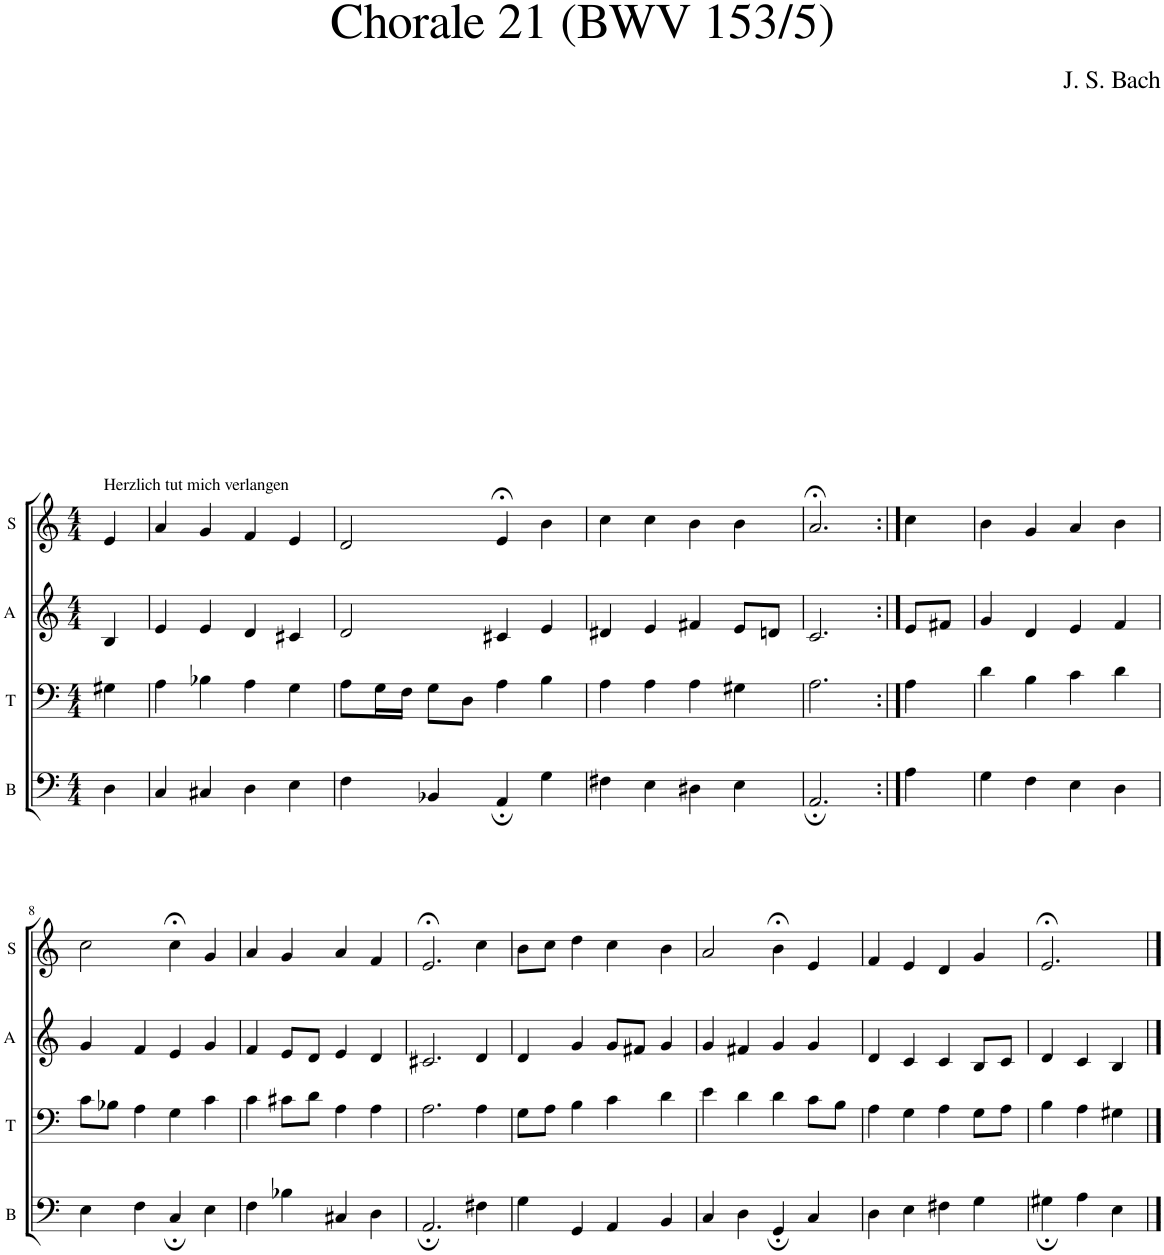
**kern	**kern	**kern	**kern
*part4	*part3	*part2	*part1
*staff4	*staff3	*staff2	*staff1
*I"B	*I"T	*I"A	*I"S
*I'B	*I'T	*I'A	*I'S
*clefF4	*clefF4	*clefG2	*clefG2
*k[]	*k[]	*k[]	*k[]
*M4/4	*M4/4	*M4/4	*M4/4
=1	=1	=1	=1
!	!	!	!LO:TX:a:t=Herzlich tut mich verlangen
4D\	4G#X\	4B/	4e/
=2	=2	=2	=2
4C/	4A\	4e/	4a/
4C#X/	4B-X\	4e/	4g/
4D\	4A\	4d/	4f/
4E\	4G\	4c#X/	4e/
=3	=3	=3	=3
4F\	8A\L	2d/	2d/
.	16G\L	.	.
.	16F\JJ	.	.
4BB-X/	8G\L	.	.
.	8D\J	.	.
4AA;/	4A\	4c#X/	4e;</
4G\	4B\	4e/	4b\
=4	=4	=4	=4
4F#X\	4A\	4d#X/	4cc\
4E\	4A\	4e/	4cc\
4D#X\	4A\	4f#X/	4b\
4E\	4G#X\	8e/L	4b\
.	.	8dn/J	.
=5	=5	=5	=5
2.AA;/	2.A\	2.c/	2.a;</
=6:|!	=6:|!	=6:|!	=6:|!
4A\	4A\	8e/L	4cc\
.	.	8f#X/J	.
=7	=7	=7	=7
4G\	4d\	4g/	4b\
4F\	4B\	4d/	4g/
4E\	4c\	4e/	4a/
4D\	4d\	4f/	4b\
!!LO:LB:g=z
=8	=8	=8	=8
4E\	8c\L	4g/	2cc\
.	8B-X\J	.	.
4F\	4A\	4f/	.
4C;/	4G\	4e/	4cc;<\
4E\	4c\	4g/	4g/
=9	=9	=9	=9
4F\	4c\	4f/	4a/
4B-X\	8c#X\L	8e/L	4g/
.	8d\J	8d/J	.
4C#X/	4A\	4e/	4a/
4D\	4A\	4d/	4f/
=10	=10	=10	=10
2.AA;/	2.A\	2.c#X/	2.e;</
4F#X\	4A\	4d/	4cc\
=11	=11	=11	=11
4G\	8G\L	4d/	8b\L
.	8A\J	.	8cc\J
4GG/	4B\	4g/	4dd\
4AA/	4c\	8g/L	4cc\
.	.	8f#X/J	.
4BB/	4d\	4g/	4b\
=12	=12	=12	=12
4C/	4e\	4g/	2a/
4D\	4d\	4f#X/	.
4GG;/	4d\	4g/	4b;<\
4C/	8c\L	4g/	4e/
.	8B\J	.	.
=13	=13	=13	=13
4D\	4A\	4d/	4f/
4E\	4G\	4c/	4e/
4F#X\	4A\	4c/	4d/
4G\	8G\L	8B/L	4g/
.	8A\J	8c/J	.
=14	=14	=14	=14
4G#X;\	4B\	4d/	2.e;</
4A\	4A\	4c/	.
4E\	4G#X\	4B/	.
==	==	==	==
*-	*-	*-	*-
